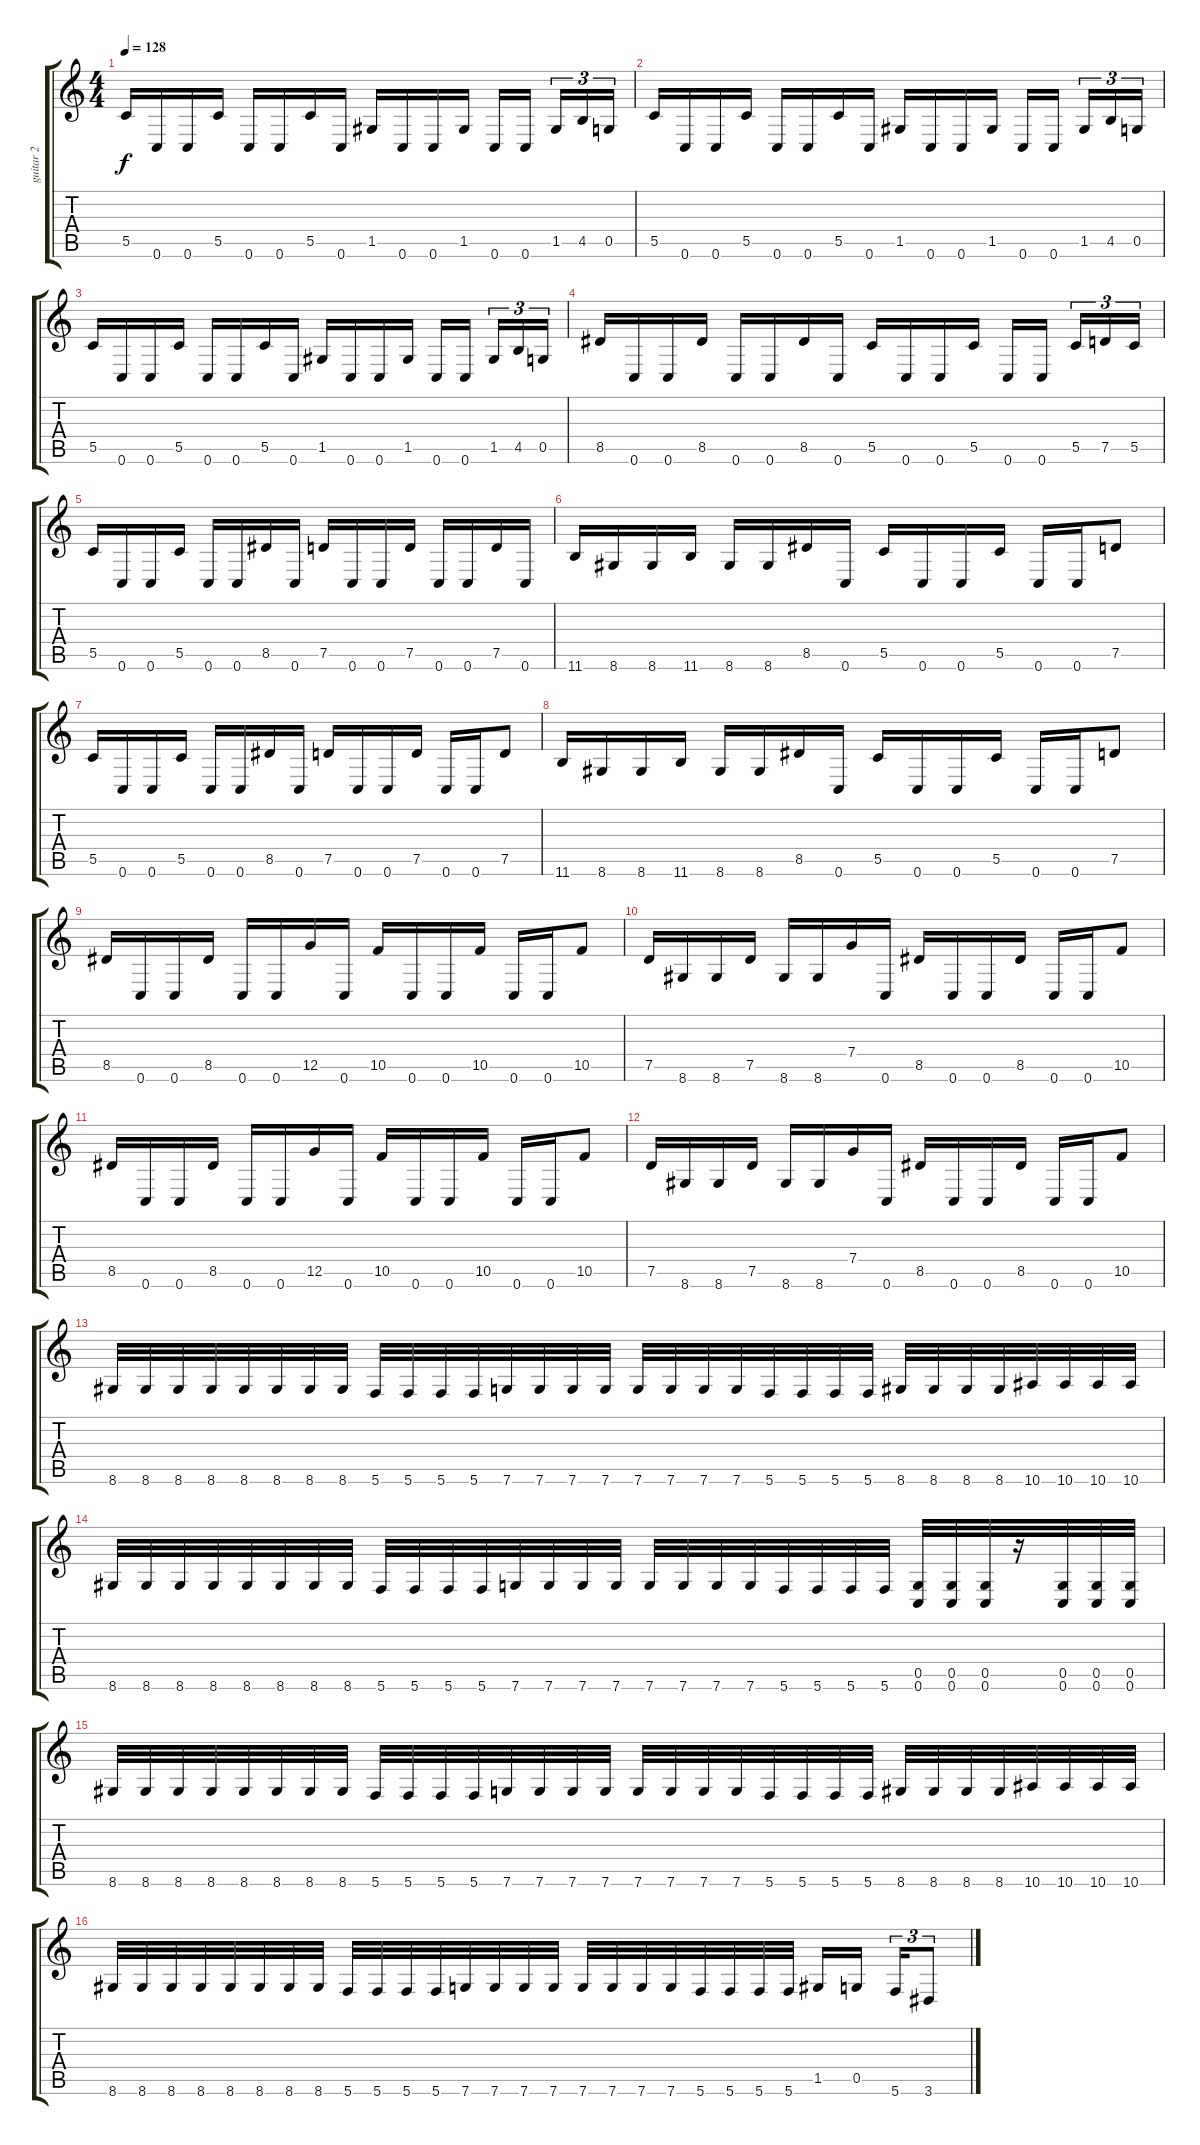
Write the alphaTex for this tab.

\track ("guitar 2" "guitar 2") {instrument overdrivenguitar}
\staff {score tabs}
\tuning (D4 A3 F3 C3 G2 C2) {hide}
\ts (4 4)
\tempo 128
\clef g2
\ks c
5.5.16{dy f instrument overdrivenguitar} 0.6.16 0.6.16 5.5.16 0.6.16 0.6.16 5.5.16 0.6.16 1.5.16 0.6.16 0.6.16 1.5.16 0.6.16 0.6.16{beam splitsecondary} 1.5.16{tu (3 2)} 4.5.16{tu (3 2)} 0.5.16{tu (3 2)} |
5.5.16 0.6.16 0.6.16 5.5.16 0.6.16 0.6.16 5.5.16 0.6.16 1.5.16 0.6.16 0.6.16 1.5.16 0.6.16 0.6.16{beam splitsecondary} 1.5.16{tu (3 2)} 4.5.16{tu (3 2)} 0.5.16{tu (3 2)} |
5.5.16 0.6.16 0.6.16 5.5.16 0.6.16 0.6.16 5.5.16 0.6.16 1.5.16 0.6.16 0.6.16 1.5.16 0.6.16 0.6.16{beam splitsecondary} 1.5.16{tu (3 2)} 4.5.16{tu (3 2)} 0.5.16{tu (3 2)} |
8.5.16 0.6.16 0.6.16 8.5.16 0.6.16 0.6.16 8.5.16 0.6.16 5.5.16 0.6.16 0.6.16 5.5.16 0.6.16 0.6.16{beam splitsecondary} 5.5.16{tu (3 2)} 7.5.16{tu (3 2)} 5.5.16{tu (3 2)} |
5.5.16 0.6.16 0.6.16 5.5.16 0.6.16 0.6.16 8.5.16 0.6.16 7.5.16 0.6.16 0.6.16 7.5.16 0.6.16 0.6.16 7.5.16 0.6.16 |
11.6.16 8.6.16 8.6.16 11.6.16 8.6.16 8.6.16 8.5.16 0.6.16 5.5.16 0.6.16 0.6.16 5.5.16 0.6.16 0.6.16 7.5.8 |
5.5.16 0.6.16 0.6.16 5.5.16 0.6.16 0.6.16 8.5.16 0.6.16 7.5.16 0.6.16 0.6.16 7.5.16 0.6.16 0.6.16 7.5.8 |
11.6.16 8.6.16 8.6.16 11.6.16 8.6.16 8.6.16 8.5.16 0.6.16 5.5.16 0.6.16 0.6.16 5.5.16 0.6.16 0.6.16 7.5.8 |
8.5.16 0.6.16 0.6.16 8.5.16 0.6.16 0.6.16 12.5.16 0.6.16 10.5.16 0.6.16 0.6.16 10.5.16 0.6.16 0.6.16 10.5.8 |
7.5.16 8.6.16 8.6.16 7.5.16 8.6.16 8.6.16 7.4.16 0.6.16 8.5.16 0.6.16 0.6.16 8.5.16 0.6.16 0.6.16 10.5.8 |
8.5.16 0.6.16 0.6.16 8.5.16 0.6.16 0.6.16 12.5.16 0.6.16 10.5.16 0.6.16 0.6.16 10.5.16 0.6.16 0.6.16 10.5.8 |
7.5.16 8.6.16 8.6.16 7.5.16 8.6.16 8.6.16 7.4.16 0.6.16 8.5.16 0.6.16 0.6.16 8.5.16 0.6.16 0.6.16 10.5.8 |
8.6.32 8.6.32 8.6.32 8.6.32 8.6.32 8.6.32 8.6.32 8.6.32 5.6.32 5.6.32 5.6.32 5.6.32 7.6.32 7.6.32 7.6.32 7.6.32 7.6.32 7.6.32 7.6.32 7.6.32 5.6.32 5.6.32 5.6.32 5.6.32 8.6.32 8.6.32 8.6.32 8.6.32 10.6.32 10.6.32 10.6.32 10.6.32 |
8.6.32 8.6.32 8.6.32 8.6.32 8.6.32 8.6.32 8.6.32 8.6.32 5.6.32 5.6.32 5.6.32 5.6.32 7.6.32 7.6.32 7.6.32 7.6.32 7.6.32 7.6.32 7.6.32 7.6.32 5.6.32 5.6.32 5.6.32 5.6.32 (0.5 0.6).32 (0.5 0.6).32 (0.5 0.6).32 r.16 (0.5 0.6).32 (0.5 0.6).32 (0.5 0.6).32 |
8.6.32 8.6.32 8.6.32 8.6.32 8.6.32 8.6.32 8.6.32 8.6.32 5.6.32 5.6.32 5.6.32 5.6.32 7.6.32 7.6.32 7.6.32 7.6.32 7.6.32 7.6.32 7.6.32 7.6.32 5.6.32 5.6.32 5.6.32 5.6.32 8.6.32 8.6.32 8.6.32 8.6.32 10.6.32 10.6.32 10.6.32 10.6.32 |
8.6.32 8.6.32 8.6.32 8.6.32 8.6.32 8.6.32 8.6.32 8.6.32 5.6.32 5.6.32 5.6.32 5.6.32 7.6.32 7.6.32 7.6.32 7.6.32 7.6.32 7.6.32 7.6.32 7.6.32 5.6.32 5.6.32 5.6.32 5.6.32 1.5.16 0.5.16{beam splitsecondary} 5.6.16{tu (3 2)} 3.6.8{tu (3 2)}
